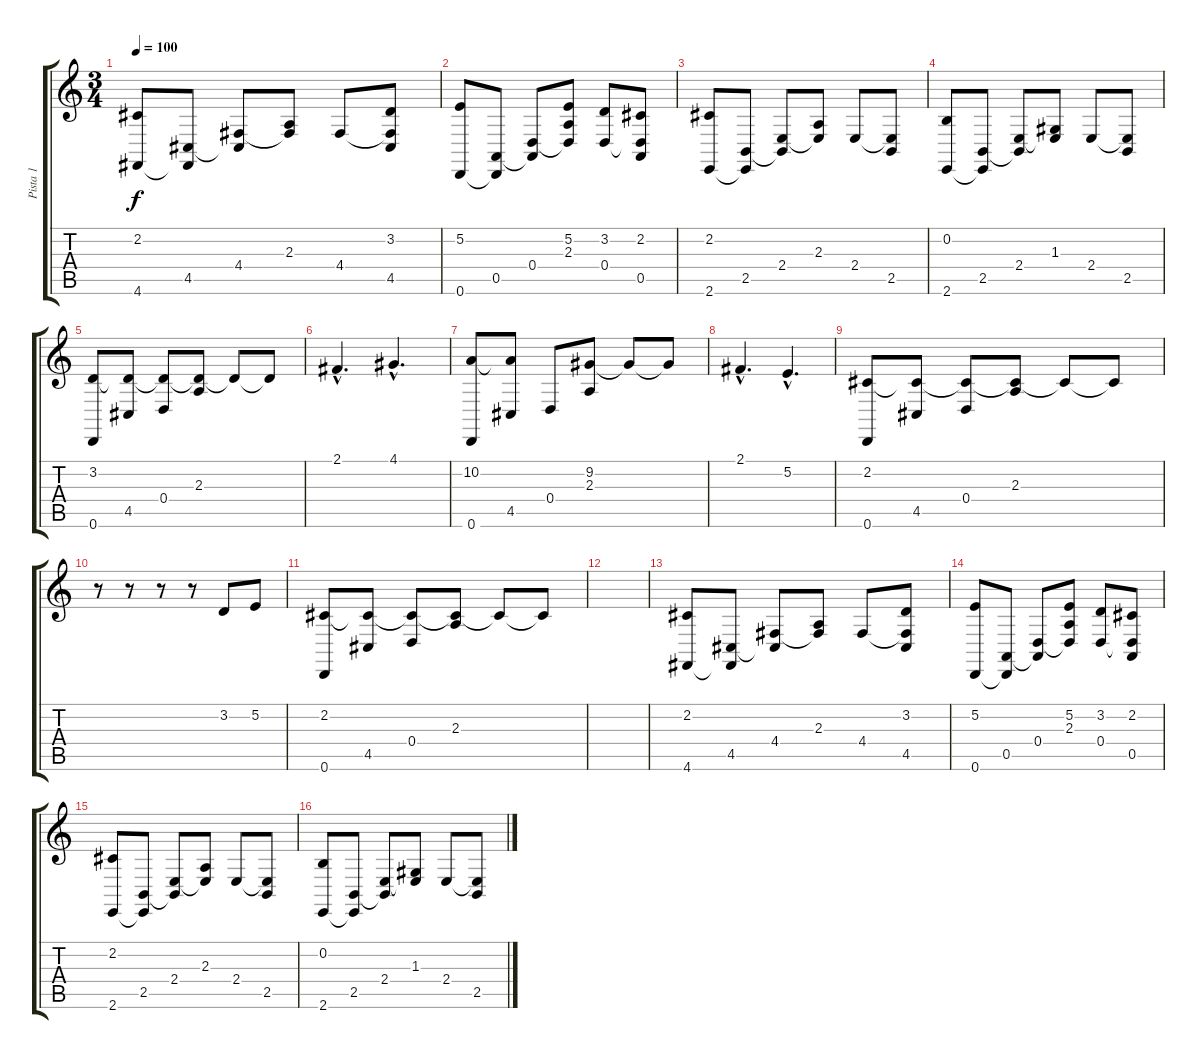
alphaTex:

\track ("Pista 1" "Pista 1") {instrument acousticgrandpiano}
\staff {score tabs}
\tuning (E4 B3 G3 D3 A2 D2) {hide}
\ts (3 4)
\tempo 100
\clef g2
\ks c
(2.2 4.6).8{dy f} (4.5 4.6{t}).8 (4.4 4.5{t}).8 (2.3 4.4{t}).8 4.4.8 (3.2 4.4{t} 4.5).8 |
(5.2 0.6).8 (0.5 0.6{t}).8 (0.4 0.5{t}).8 (5.2 2.3 0.4{t}).8 (3.2 0.4).8 (2.2 0.4{t} 0.5).8 |
(2.2 2.6).8 (2.5 2.6{t}).8 (2.4 2.5{t}).8 (2.3 2.4{t}).8 2.4.8 (2.4{t} 2.5).8 |
(0.2 2.6).8 (2.5 2.6{t}).8 (2.4 2.5{t}).8 (1.3 2.4{t}).8 2.4.8 (2.4{t} 2.5).8 |
(3.2 0.6).8 (3.2{t} 4.5).8 (3.2{t} 0.4).8 (3.2{t} 2.3).8 3.2{t}.8 3.2{t}.8 |
2.1{hac}.4{d} 4.1{hac}.4{d} |
(10.2 0.6).8 (10.2{t} 4.5).8 0.4.8 (9.2 2.3).8 9.2{t}.8 9.2{t}.8 |
2.1{hac}.4{d} 5.2{hac}.4{d} |
(2.2 0.6).8 (2.2{t} 4.5).8 (2.2{t} 0.4).8 (2.2{t} 2.3).8 2.2{t}.8 2.2{t}.8 |
r.8 r.8 r.8 r.8 3.2.8 5.2.8 |
(2.2 0.6).8 (2.2{t} 4.5).8 (2.2{t} 0.4).8 (2.2{t} 2.3).8 2.2{t}.8 2.2{t}.8 |
|
(2.2 4.6).8 (4.5 4.6{t}).8 (4.4 4.5{t}).8 (2.3 4.4{t}).8 4.4.8 (3.2 4.4{t} 4.5).8 |
(5.2 0.6).8 (0.5 0.6{t}).8 (0.4 0.5{t}).8 (5.2 2.3 0.4{t}).8 (3.2 0.4).8 (2.2 0.4{t} 0.5).8 |
(2.2 2.6).8 (2.5 2.6{t}).8 (2.4 2.5{t}).8 (2.3 2.4{t}).8 2.4.8 (2.4{t} 2.5).8 |
(0.2 2.6).8 (2.5 2.6{t}).8 (2.4 2.5{t}).8 (1.3 2.4{t}).8 2.4.8 (2.4{t} 2.5).8
